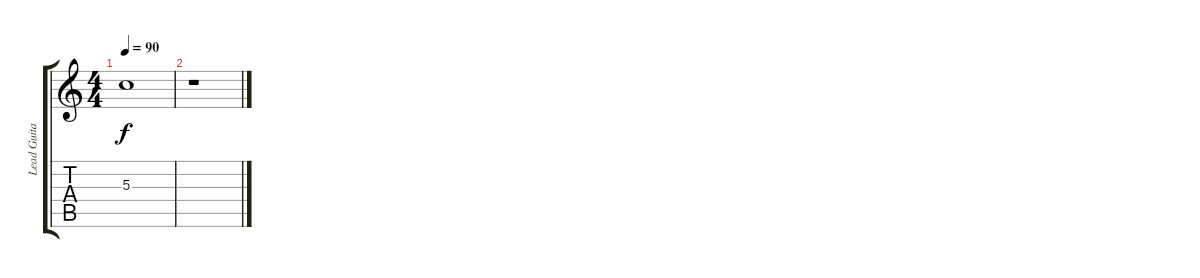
\track ("Lead Guitar" "Lead Guita") {instrument overdrivenguitar}
\staff {score tabs}
\tuning (E4 B3 G3 D3 A2 E2) {hide}
\ts (4 4)
\tempo 90
\clef g2
\ks c
5.3{t}.1{dy f} |
r.1
